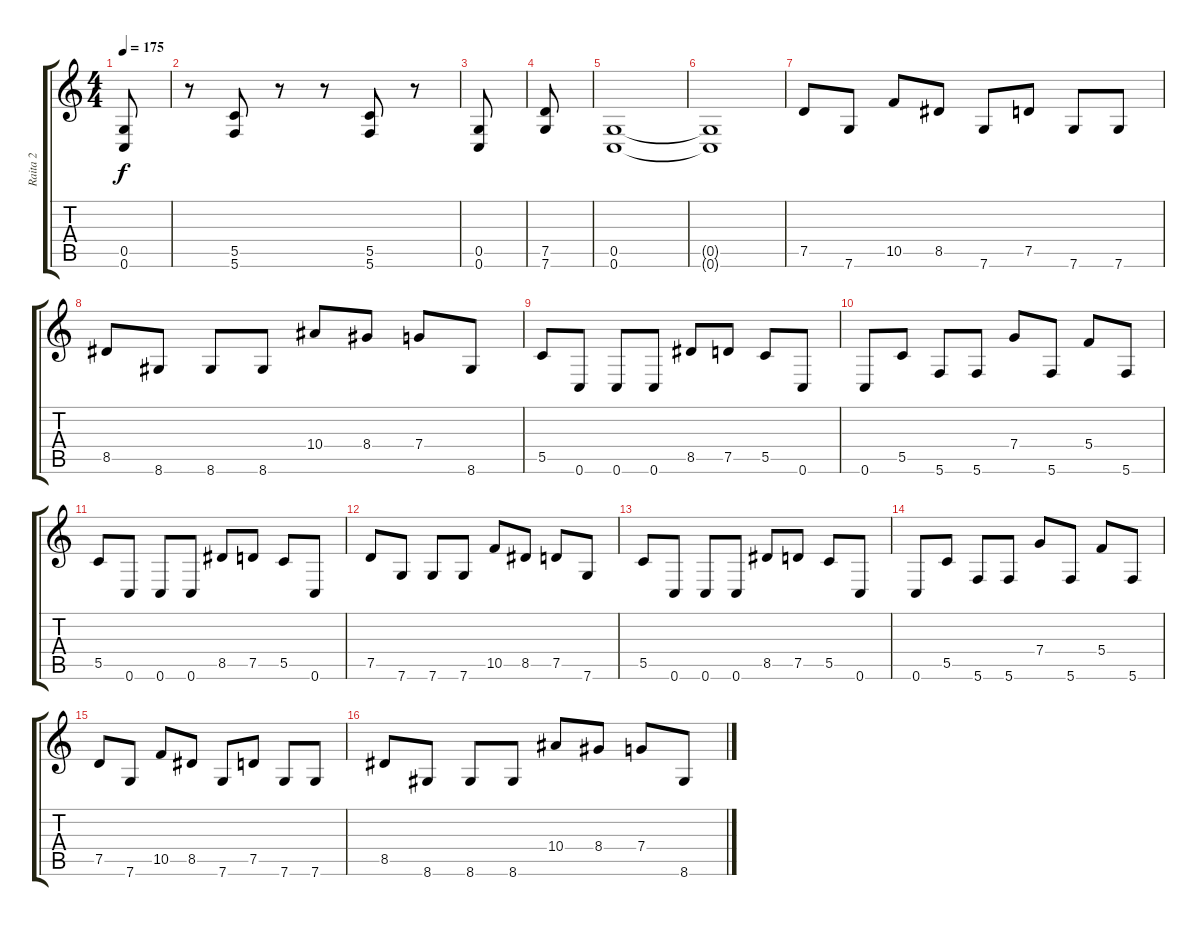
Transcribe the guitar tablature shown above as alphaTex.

\track ("Raita 2" "Raita 2") {instrument distortionguitar}
\staff {score tabs}
\tuning (E4 C4 G3 C3 G2 C2) {hide}
\ts (4 4)
\tempo 175
\clef g2
\ks c
(0.5 0.6).8{dy f instrument distortionguitar} |
r.8 (5.5 5.6).8 r.8 r.8 (5.5 5.6).8 r.8 |
(0.5 0.6).8 |
(7.5 7.6).8 |
(0.5 0.6).1 |
(0.5{t} 0.6{t}).1 |
7.5.8 7.6.8 10.5.8 8.5.8 7.6.8 7.5.8 7.6.8 7.6.8 |
8.5.8 8.6.8 8.6.8 8.6.8 10.4.8 8.4.8 7.4.8 8.6.8 |
5.5.8 0.6.8 0.6.8 0.6.8 8.5.8 7.5.8 5.5.8 0.6.8 |
0.6.8 5.5.8 5.6.8 5.6.8 7.4.8 5.6.8 5.4.8 5.6.8 |
5.5.8 0.6.8 0.6.8 0.6.8 8.5.8 7.5.8 5.5.8 0.6.8 |
7.5.8 7.6.8 7.6.8 7.6.8 10.5.8 8.5.8 7.5.8 7.6.8 |
5.5.8 0.6.8 0.6.8 0.6.8 8.5.8 7.5.8 5.5.8 0.6.8 |
0.6.8 5.5.8 5.6.8 5.6.8 7.4.8 5.6.8 5.4.8 5.6.8 |
7.5.8 7.6.8 10.5.8 8.5.8 7.6.8 7.5.8 7.6.8 7.6.8 |
8.5.8 8.6.8 8.6.8 8.6.8 10.4.8 8.4.8 7.4.8 8.6.8
